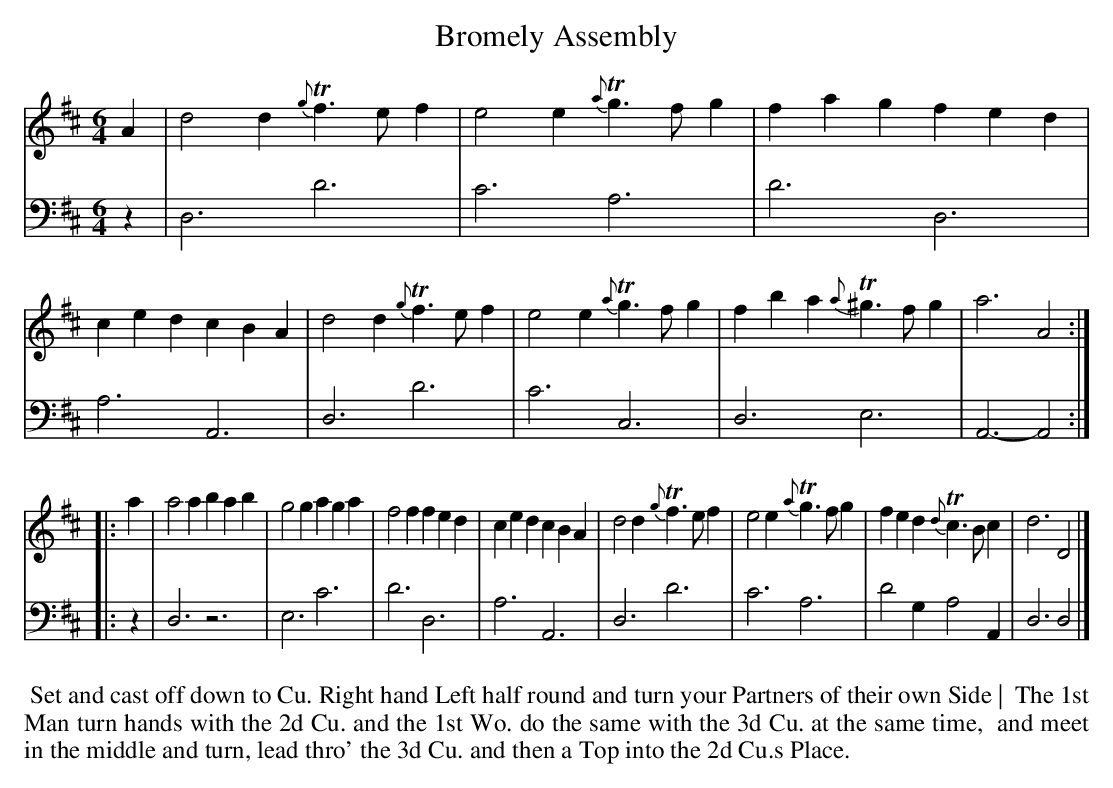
X:1
T: Bromely Assembly
M: 6/4
L: 1/4
K: D
V: 1
A |\
d2d {g}Tf>ef | e2e {a}Tg>fg | fag fed | ced cBA |\
d2d {g}Tf>ef | e2e {a}Tg>fg | fba {a}T^g>fg | a3 A2 :|
|: a |\
a2a bab | g2g aga | f2f fed | ced cBA |\
d2d {g}Tf>ef | e2e {a}Tg>fg | fed {d}Tc>Bc | d3 D2 |]
V: 2 clef=bass middle=d
z |\
d3 d'3 | c'3 a3 | d'3 d3 | a3 A3 |\
d3 d'3 | c'3 c3 | d3 e3 | A3- A2 :|
|: z |\
d3 z3 | e3 c'3 | d'3 d3 | a3 A3 |\
d3 d'3 | c'3 a3 | d'2g a2A | d3 d2 |]
